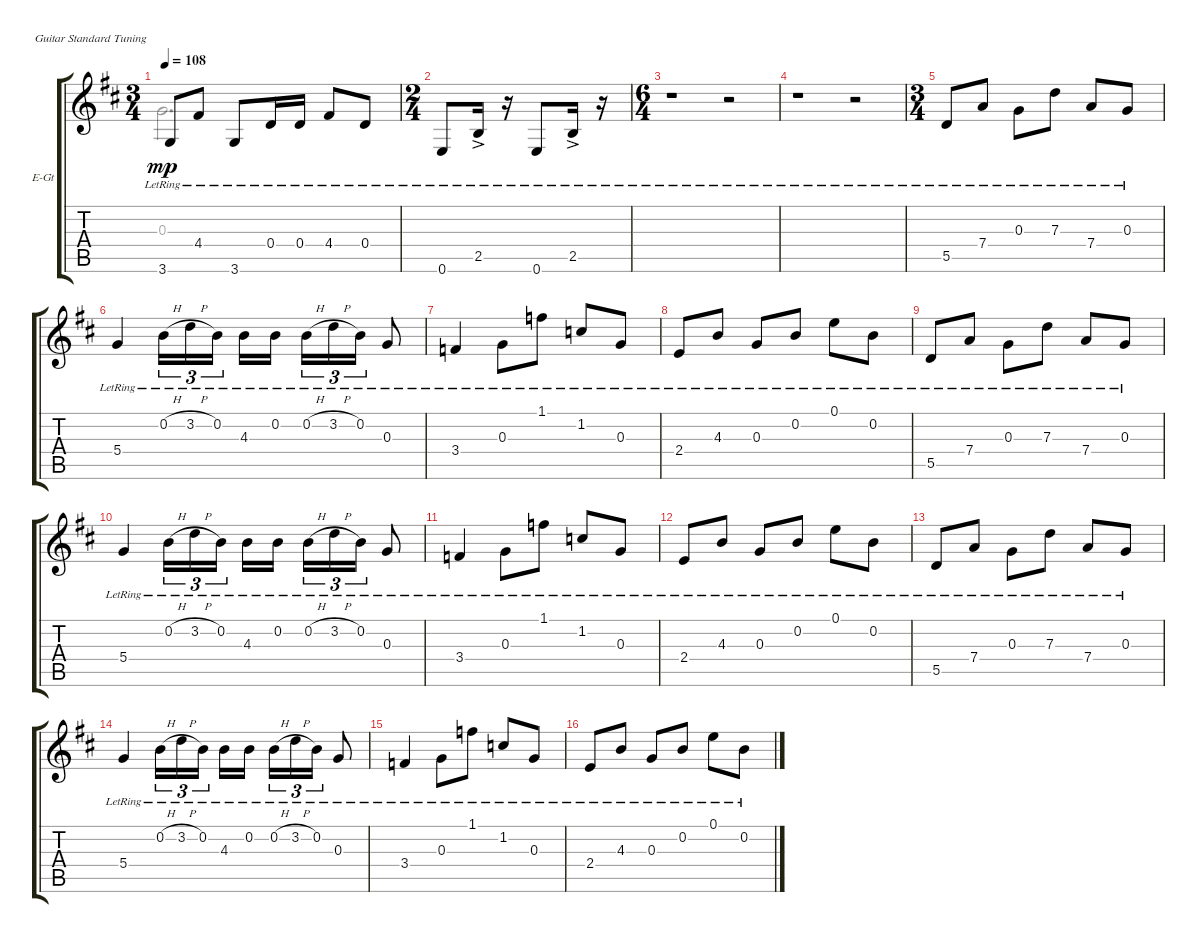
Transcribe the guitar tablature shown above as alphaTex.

\bracketExtendMode groupsimilarinstruments
\firstSystemTrackNameOrientation horizontal
\otherSystemsTrackNameOrientation horizontal
\track ("Gtr 3" "E-Gt") {instrument electricguitarclean}
\staff {score tabs}
\tuning (E4 B3 G3 D3 A2 E2)
\voice
\ts (3 4)
\tempo 108
\clef g2
\scale
0.936948
\ks d
3.6{lr}.8{dy mp} 4.4{lr}.8 3.6{lr}.8 0.4{lr}.16 0.4{lr}.16 4.4{lr}.8 0.4{lr}.8 |
\ts (2 4)
\beaming (8 2 2 2)
\scale
1.09332 0.6{lr}.8 2.5{ac lr}.16 r.16 0.6{lr}.8 2.5{ac lr}.16 r.16 |
\ts (6 4)
\beaming (8 2 2 2)
\scale
0.906684 r.1 r.2 |
\scale
1.06305 r.1 r.2 |
\ts (3 4)
\beaming (8 2 2 2)
\scale
0.936948 5.5{lr}.8 7.4{lr}.8 0.3{lr}.8 7.3{lr}.8 7.4{lr}.8 0.3{lr}.8 |
\scale
1.06305 5.4{lr}.4 0.2{h lr}.16{tu (3 2)} 3.2{h lr}.16{tu (3 2)} 0.2{lr}.16{tu (3 2)} 4.3{lr}.16 0.2{lr}.16 0.2{h lr}.16{tu (3 2)} 3.2{h lr}.16{tu (3 2)} 0.2{lr}.16{tu (3 2)} 0.3{lr}.8 |
\scale
0.936948 3.4{lr}.4 0.3{lr}.8 1.1{lr}.8 1.2{lr}.8 0.3{lr}.8 |
\scale
1.06305 2.4{lr}.8 4.3{lr}.8 0.3{lr}.8 0.2{lr}.8 0.1{lr}.8 0.2{lr}.8 |
\scale
0.936948 5.5{lr}.8 7.4{lr}.8 0.3{lr}.8 7.3{lr}.8 7.4{lr}.8 0.3{lr}.8 |
\scale
1.06305 5.4{lr}.4 0.2{h lr}.16{tu (3 2)} 3.2{h lr}.16{tu (3 2)} 0.2{lr}.16{tu (3 2)} 4.3{lr}.16 0.2{lr}.16 0.2{h lr}.16{tu (3 2)} 3.2{h lr}.16{tu (3 2)} 0.2{lr}.16{tu (3 2)} 0.3{lr}.8 |
\scale
0.936948 3.4{lr}.4 0.3{lr}.8 1.1{lr}.8 1.2{lr}.8 0.3{lr}.8 |
\scale
1.06305 2.4{lr}.8 4.3{lr}.8 0.3{lr}.8 0.2{lr}.8 0.1{lr}.8 0.2{lr}.8 |
\scale
0.936948 5.5{lr}.8 7.4{lr}.8 0.3{lr}.8 7.3{lr}.8 7.4{lr}.8 0.3{lr}.8 |
\scale
1.06305 5.4{lr}.4 0.2{h lr}.16{tu (3 2)} 3.2{h lr}.16{tu (3 2)} 0.2{lr}.16{tu (3 2)} 4.3{lr}.16 0.2{lr}.16 0.2{h lr}.16{tu (3 2)} 3.2{h lr}.16{tu (3 2)} 0.2{lr}.16{tu (3 2)} 0.3{lr}.8 |
\scale
0.936948 3.4{lr}.4 0.3{lr}.8 1.1{lr}.8 1.2{lr}.8 0.3{lr}.8 |
\scale
1.06305 2.4{lr}.8 4.3{lr}.8 0.3{lr}.8 0.2{lr}.8 0.1{lr}.8 0.2{lr}.8
\voice
\clef g2
\ottava regular
\simile none
\scale
0.936948
\ks d
0.3{t}.2{d dy mp} |
\scale
1.09332 |
\scale
0.906684 |
\scale
1.06305 |
\scale
0.936948 |
\scale
1.06305 |
\scale
0.936948 |
\scale
1.06305 |
\scale
0.936948 |
\scale
1.06305 |
\scale
0.936948 |
\scale
1.06305 |
\scale
0.936948 |
\scale
1.06305 |
\scale
0.936948 |
\scale
1.06305
